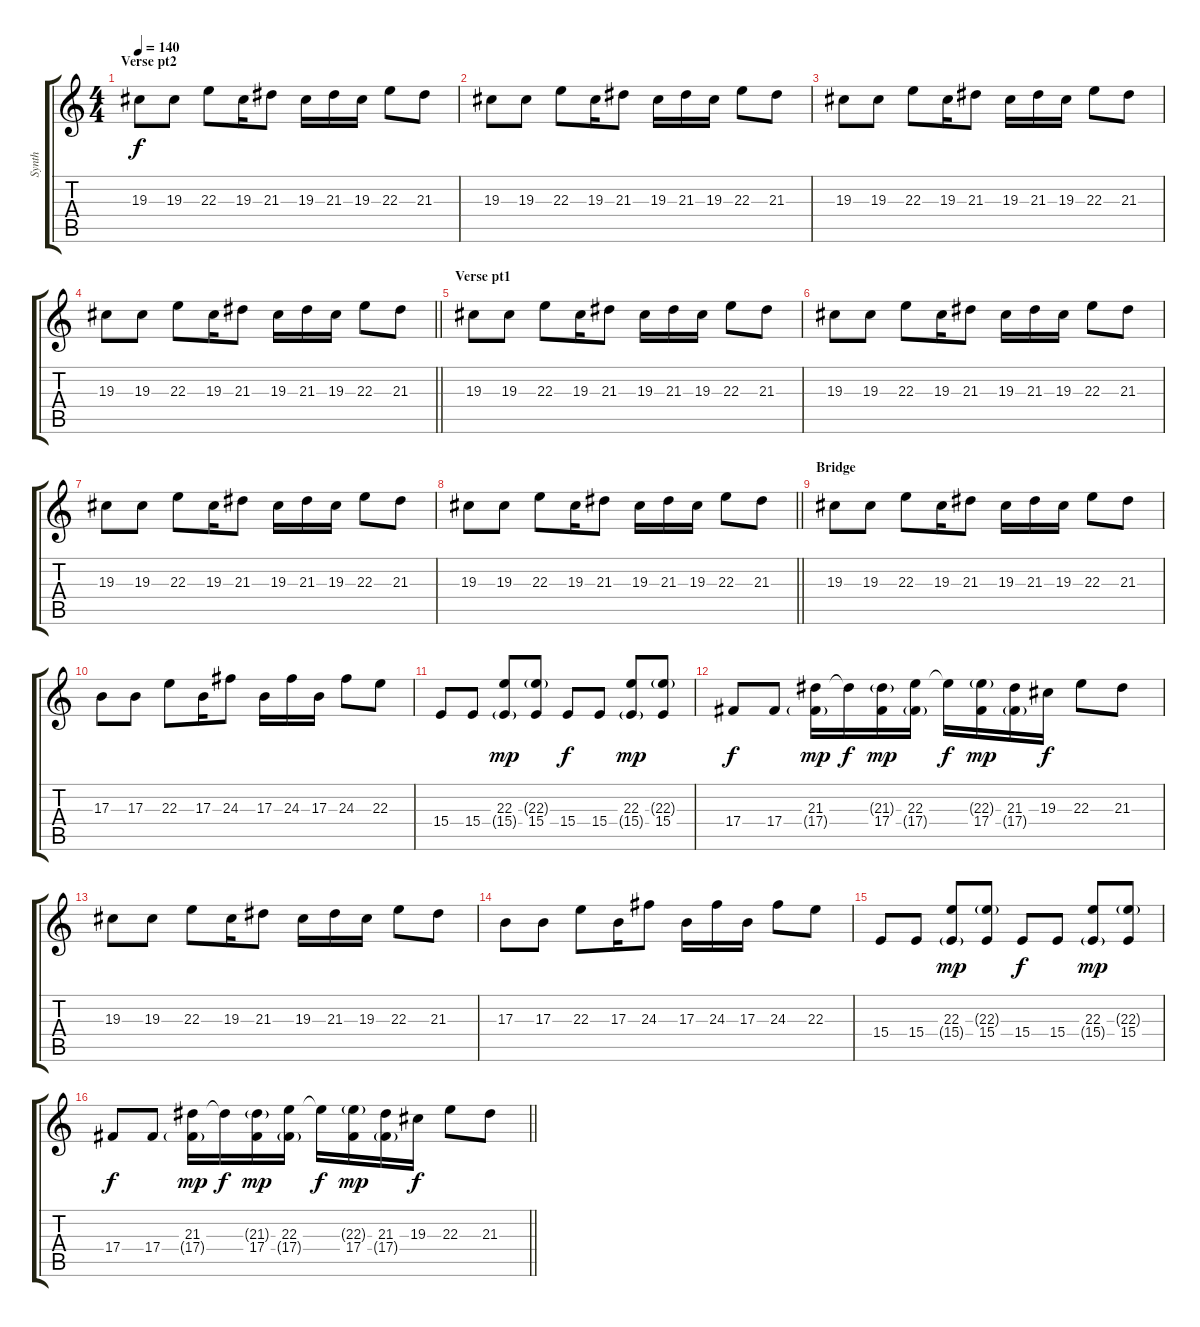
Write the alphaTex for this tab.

\track ("Synth" "Synth") {instrument lead1square}
\staff {score tabs}
\tuning (Eb4 Bb3 Gb3 Db3 Ab2 Eb2) {hide}
\ts (4 4)
\section ("" "Verse pt2")
\tempo 140
\clef g2
\ks c
19.3.8{dy f} 19.3.8 22.3.8 19.3.16 21.3.8 19.3.16 21.3.16 19.3.16 22.3.8 21.3.8 |
19.3.8 19.3.8 22.3.8 19.3.16 21.3.8 19.3.16 21.3.16 19.3.16 22.3.8 21.3.8 |
19.3.8 19.3.8 22.3.8 19.3.16 21.3.8 19.3.16 21.3.16 19.3.16 22.3.8 21.3.8 |
\barLineRight lightlight
19.3.8 19.3.8 22.3.8 19.3.16 21.3.8 19.3.16 21.3.16 19.3.16 22.3.8 21.3.8 |
\section ("" "Verse pt1")
19.3.8 19.3.8 22.3.8 19.3.16 21.3.8 19.3.16 21.3.16 19.3.16 22.3.8 21.3.8 |
19.3.8 19.3.8 22.3.8 19.3.16 21.3.8 19.3.16 21.3.16 19.3.16 22.3.8 21.3.8 |
19.3.8 19.3.8 22.3.8 19.3.16 21.3.8 19.3.16 21.3.16 19.3.16 22.3.8 21.3.8 |
\barLineRight lightlight
19.3.8 19.3.8 22.3.8 19.3.16 21.3.8 19.3.16 21.3.16 19.3.16 22.3.8 21.3.8 |
\section ("" "Bridge")
19.3.8 19.3.8 22.3.8 19.3.16 21.3.8 19.3.16 21.3.16 19.3.16 22.3.8 21.3.8 |
17.3.8 17.3.8 22.3.8 17.3.16 24.3.8 17.3.16 24.3.16 17.3.16 24.3.8 22.3.8 |
15.4.8 15.4.8 (22.3 15.4{g}).8{dy mp} (22.3{g} 15.4).8 15.4.8{dy f} 15.4.8 (22.3 15.4{g}).8{dy mp} (22.3{g} 15.4).8 |
17.4.8{dy f} 17.4.8 (21.3 17.4{g}).16{dy mp} 21.3{t}.16{dy f} (21.3{g} 17.4).16{dy mp} (22.3 17.4{g}).16 22.3{t}.16{dy f} (22.3{g} 17.4).16{dy mp} (21.3 17.4{g}).16 19.3.16{dy f} 22.3.8 21.3.8 |
19.3.8 19.3.8 22.3.8 19.3.16 21.3.8 19.3.16 21.3.16 19.3.16 22.3.8 21.3.8 |
17.3.8 17.3.8 22.3.8 17.3.16 24.3.8 17.3.16 24.3.16 17.3.16 24.3.8 22.3.8 |
15.4.8 15.4.8 (22.3 15.4{g}).8{dy mp} (22.3{g} 15.4).8 15.4.8{dy f} 15.4.8 (22.3 15.4{g}).8{dy mp} (22.3{g} 15.4).8 |
\barLineRight lightlight
17.4.8{dy f} 17.4.8 (21.3 17.4{g}).16{dy mp} 21.3{t}.16{dy f} (21.3{g} 17.4).16{dy mp} (22.3 17.4{g}).16 22.3{t}.16{dy f} (22.3{g} 17.4).16{dy mp} (21.3 17.4{g}).16 19.3.16{dy f} 22.3.8 21.3.8
